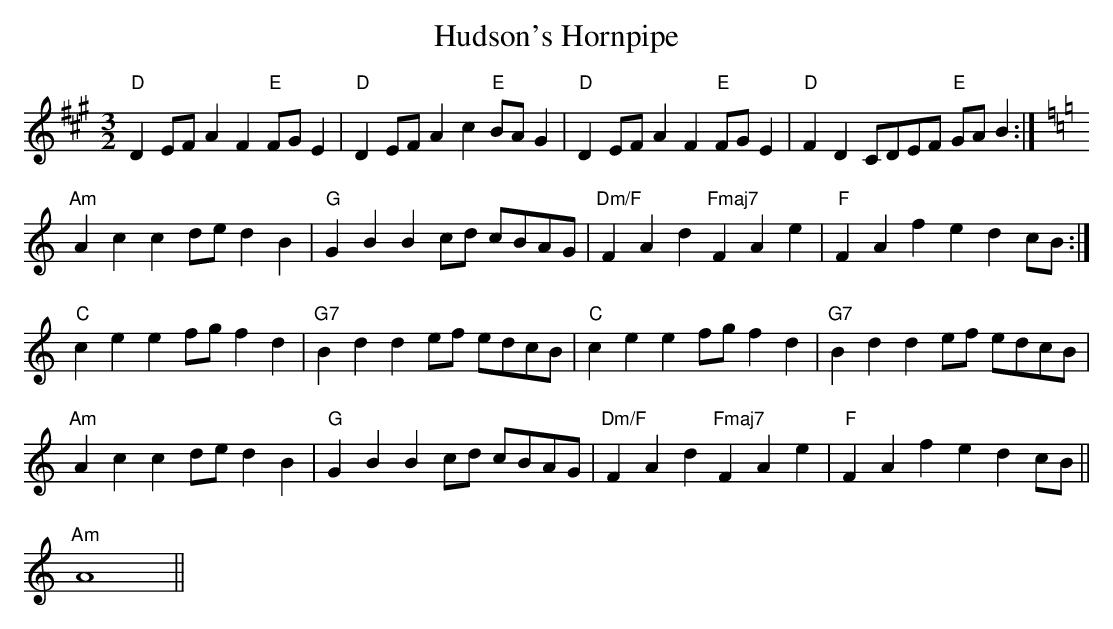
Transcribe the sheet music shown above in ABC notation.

X:1
T: Hudson's Hornpipe
M: 3/2
L: 1/8
K: Dmaj
K: Dlyd
"D" D2 EF A2 F2 "E" FG E2|"D" D2 EF A2 c2 "E" BA G2|"D" D2 EF A2 F2 "E" FG E2|"D" F2 D2 CDEF "E" GA B2:|
[K:Aaeo]"Am" A2 c2 c2 de d2 B2|"G" G2 B2 B2 cd cBAG|"Dm/F" F2 A2 d2 "Fmaj7" F2 A2 e2|"F"F2 A2 f2 e2 d2 cB:|
"C" c2 e2 e2 fg f2 d2|"G7" B2 d2 d2 ef edcB|"C" c2 e2 e2 fg f2 d2|"G7" B2 d2 d2 ef edcB|
"Am" A2 c2 c2 de d2 B2|"G" G2 B2 B2 cd cBAG|"Dm/F" F2 A2 d2 "Fmaj7"F2 A2 e2|"F" F2 A2 f2 e2 d2 cB||
"Am" A8||
